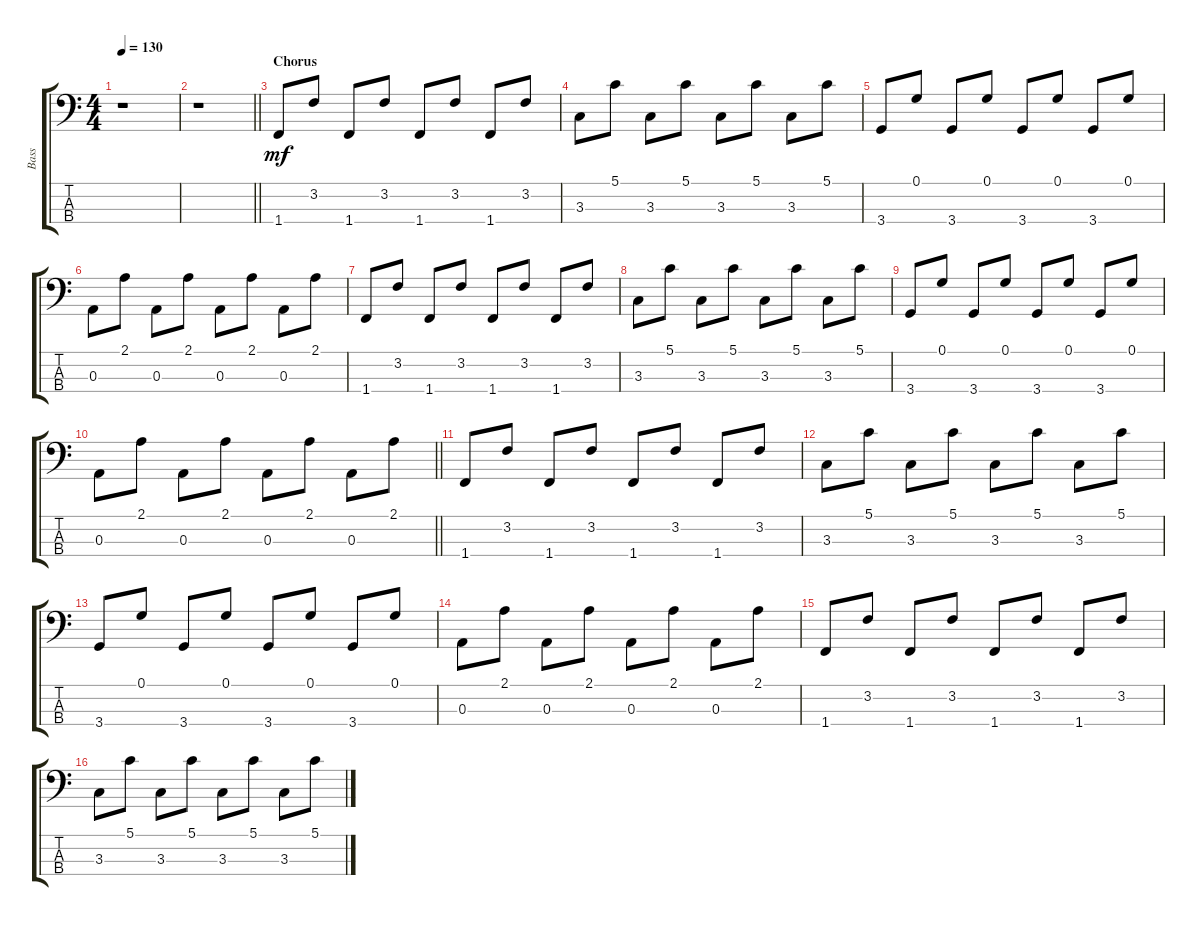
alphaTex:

\track ("Bass" "Bass") {instrument fretlessbass}
\staff {score tabs}
\tuning (G2 D2 A1 E1) {hide}
\ts (4 4)
\tempo 130
\clef f4
\ks c
r.1{dy mf} |
\barLineRight lightlight
r.1 |
\section ("" "Chorus")
1.4.8 3.2.8 1.4.8 3.2.8 1.4.8 3.2.8 1.4.8 3.2.8 |
3.3.8 5.1.8 3.3.8 5.1.8 3.3.8 5.1.8 3.3.8 5.1.8 |
3.4.8 0.1.8 3.4.8 0.1.8 3.4.8 0.1.8 3.4.8 0.1.8 |
0.3.8 2.1.8 0.3.8 2.1.8 0.3.8 2.1.8 0.3.8 2.1.8 |
1.4.8 3.2.8 1.4.8 3.2.8 1.4.8 3.2.8 1.4.8 3.2.8 |
3.3.8 5.1.8 3.3.8 5.1.8 3.3.8 5.1.8 3.3.8 5.1.8 |
3.4.8 0.1.8 3.4.8 0.1.8 3.4.8 0.1.8 3.4.8 0.1.8 |
\barLineRight lightlight
0.3.8 2.1.8 0.3.8 2.1.8 0.3.8 2.1.8 0.3.8 2.1.8 |
1.4.8 3.2.8 1.4.8 3.2.8 1.4.8 3.2.8 1.4.8 3.2.8 |
3.3.8 5.1.8 3.3.8 5.1.8 3.3.8 5.1.8 3.3.8 5.1.8 |
3.4.8 0.1.8 3.4.8 0.1.8 3.4.8 0.1.8 3.4.8 0.1.8 |
0.3.8 2.1.8 0.3.8 2.1.8 0.3.8 2.1.8 0.3.8 2.1.8 |
1.4.8 3.2.8 1.4.8 3.2.8 1.4.8 3.2.8 1.4.8 3.2.8 |
3.3.8 5.1.8 3.3.8 5.1.8 3.3.8 5.1.8 3.3.8 5.1.8
